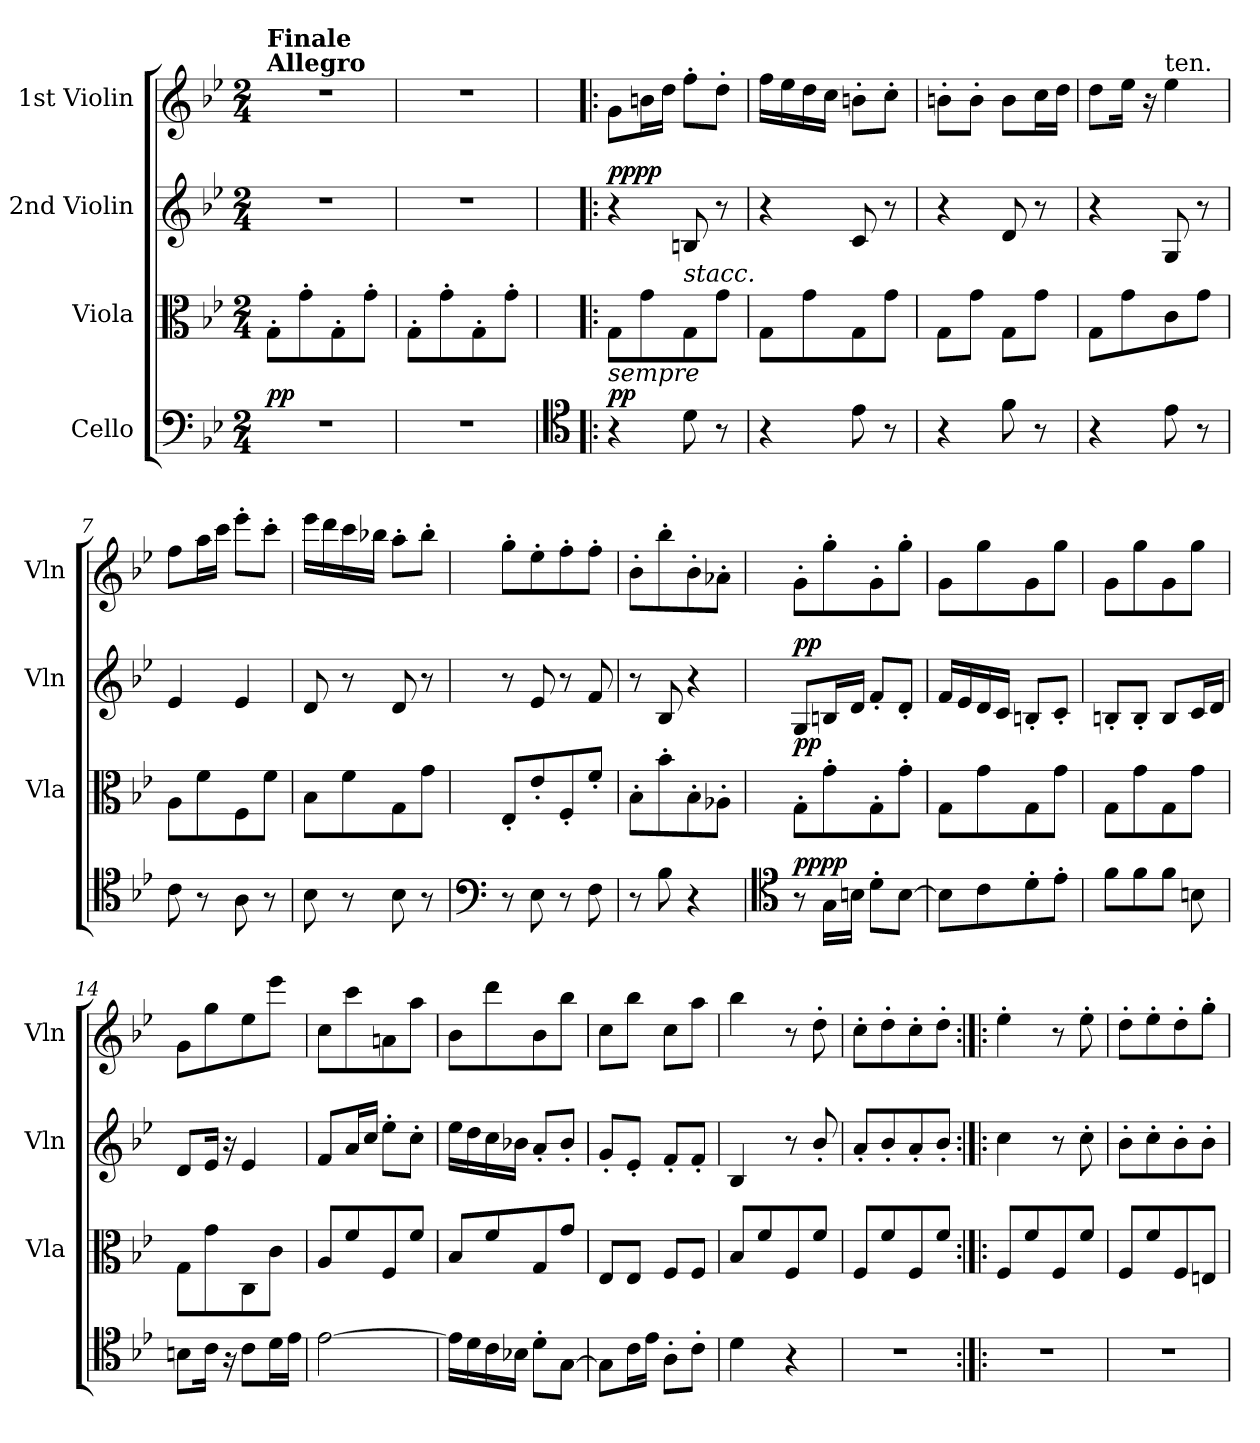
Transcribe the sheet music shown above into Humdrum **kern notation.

**kern	**dynam	**kern	**dynam	**kern	**dynam	**kern
*part4	*part4	*part3	*part3	*part2	*part2	*part1
*staff4	*staff4	*staff3	*staff3	*staff2	*staff2	*staff1
*I"Cello	*	*I"Viola	*	*I"2nd Violin	*	*I"1st Violin
*	*	*I'Vla	*	*I'Vln	*	*I'Vln
*clefF4	*	*clefC3	*	*clefG2	*	*clefG2
*k[b-e-]	*	*k[b-e-]	*	*k[b-e-]	*	*k[b-e-]
*B-:	*	*B-:	*	*B-:	*	*B-:
*M2/4	*	*M2/4	*	*M2/4	*	*M2/4
=1	=1	=1	=1	=1	=1	=1
!	!	!	!	!	!	!LO:TX:a:B:t=Allegro
!	!	!	!	!	!	!LO:TX:a:B:t=Finale
!	!LO:DY:a	!	!	!	!	!
2r	pp	8G'\L	.	2r	.	2r
.	.	8g'\	.	.	.	.
.	.	8G'\	.	.	.	.
.	.	8g'\J	.	.	.	.
=2	=2	=2	=2	=2	=2	=2
2r	.	8G'\L	.	2r	.	2r
.	.	8g'\	.	.	.	.
.	.	8G'\	.	.	.	.
.	.	8g'\J	.	.	.	.
=3!|:	=3!|:	=3!|:	=3!|:	=3!|:	=3!|:	=3!|:
*clefC4	*	*	*	*	*	*
!	!	!LO:TX:b:i:t=sempre	!	!	!	!
!	!LO:DY:a	!	!	!	!LO:DY:b	!
!	!	!	!	!	!LO:DY:n=1:a	!
4r	pp	8G\L	.	4r	pp pp	8g\L
.	.	8g\	.	.	.	16bn\L
.	.	.	.	.	.	16dd\JJ
!	!	!LO:TX:a:i:t=stacc.	!	!	!	!
8d\	.	8G\	.	8Bn/	.	8ff'\L
8r	.	8g\J	.	8r	.	8dd'\J
=4	=4	=4	=4	=4	=4	=4
4r	.	8G\L	.	4r	.	16ff\LL
.	.	.	.	.	.	16ee-\
.	.	8g\	.	.	.	16dd\
.	.	.	.	.	.	16cc\JJ
8e-\	.	8G\	.	8c/	.	8bn'\L
8r	.	8g\J	.	8r	.	8cc'\J
=5	=5	=5	=5	=5	=5	=5
4r	.	8G\L	.	4r	.	8bn'\L
.	.	8g\J	.	.	.	8b'\J
8f\	.	8G\L	.	8d/	.	8b\L
8r	.	8g\J	.	8r	.	16cc\L
.	.	.	.	.	.	16dd\JJ
=6	=6	=6	=6	=6	=6	=6
4r	.	8G\L	.	4r	.	8dd\L
.	.	8g\	.	.	.	16ee-\Jk
.	.	.	.	.	.	16r
!	!	!	!	!	!	!LO:TX:a:t=ten.
8e-\	.	8c\	.	8G/	.	4ee-\
8r	.	8g\J	.	8r	.	.
=7	=7	=7	=7	=7	=7	=7
8c\	.	8A\L	.	4e-/	.	8ff\L
8r	.	8f\	.	.	.	16aa\L
.	.	.	.	.	.	16ccc\JJ
8A\	.	8F\	.	4e-/	.	8eee-'\L
8r	.	8f\J	.	.	.	8ccc'\J
!!LO:LB:g=z
=8	=8	=8	=8	=8	=8	=8
8B-\	.	8B-\L	.	8d/	.	16eee-\LL
.	.	.	.	.	.	16ddd\
8r	.	8f\	.	8r	.	16ccc\
.	.	.	.	.	.	16bb-X\JJ
8B-\	.	8G\	.	8d/	.	8aa'\L
8r	.	8g\J	.	8r	.	8bb-'\J
=9	=9	=9	=9	=9	=9	=9
*clefF4	*	*	*	*	*	*
8r	.	8E-'/L	.	8r	.	8gg'\L
8E-\	.	8e-'/	.	8e-/	.	8ee-'\
8r	.	8F'/	.	8r	.	8ff'\
8F\	.	8f'/J	.	8f/	.	8ff'\J
=10	=10	=10	=10	=10	=10	=10
8r	.	8B-'\L	.	8r	.	8b-'\L
8B-\	.	8b-'\	.	8B-/	.	8bb-'\
4r	.	8B-'\	.	4r	.	8b-'\
.	.	8A-X'\J	.	.	.	8a-X'\J
=11	=11	=11	=11	=11	=11	=11
*clefC4	*	*	*	*	*	*
!	!LO:DY:b	!	!	!	!	!
!	!LO:DY:n=1:a	!	!LO:DY:a	!	!LO:DY:a	!
8r	pp pp	8G'\L	pp	8G/L	pp	8g'\L
16G\LL	.	8g'\	.	16Bn/L	.	8gg'\
16Bn\JJ	.	.	.	16d/JJ	.	.
8d'\L	.	8G'\	.	8f'/L	.	8g'\
[8B\J	.	8g'\J	.	8d'/J	.	8gg'\J
=12	=12	=12	=12	=12	=12	=12
8B\L]	.	8G\L	.	16f/LL	.	8g\L
.	.	.	.	16e-/	.	.
8c\	.	8g\	.	16d/	.	8gg\
.	.	.	.	16c/JJ	.	.
8d'\	.	8G\	.	8Bn'/L	.	8g\
8e-'\J	.	8g\J	.	8c'/J	.	8gg\J
=13	=13	=13	=13	=13	=13	=13
8f\L	.	8G\L	.	8Bn'/L	.	8g\L
8f\	.	8g\	.	8B'/J	.	8gg\
8f\J	.	8G\	.	8B/L	.	8g\
8Bn\	.	8g\J	.	16c/L	.	8gg\J
.	.	.	.	16d/JJ	.	.
=14	=14	=14	=14	=14	=14	=14
8Bn\L	.	8G\L	.	8d/L	.	8g\L
16c\Jk	.	8g\	.	16e-/Jk	.	8gg\
16r	.	.	.	16r	.	.
8c\L	.	8C\	.	4e-/	.	8ee-\
16d\L	.	8c\J	.	.	.	8eee-\J
16e-\JJ	.	.	.	.	.	.
!!LO:PB:g=z
=15	=15	=15	=15	=15	=15	=15
[2e-\	.	8A/L	.	8f/L	.	8cc\L
.	.	8f/	.	16a/L	.	8ccc\
.	.	.	.	16cc/JJ	.	.
.	.	8F/	.	8ee-'\L	.	8an\
.	.	8f/J	.	8cc'\J	.	8aa\J
=16	=16	=16	=16	=16	=16	=16
16e-\LL]	.	8B-/L	.	16ee-\LL	.	8b-\L
16d\	.	.	.	16dd\	.	.
16c\	.	8f/	.	16cc\	.	8ddd\
16B-X\JJ	.	.	.	16b-X\JJ	.	.
8d'\L	.	8G/	.	8a'/L	.	8b-\
[8G\J	.	8g/J	.	8b-'/J	.	8bb-\J
=17	=17	=17	=17	=17	=17	=17
8G\L]	.	8E-/L	.	8g'/L	.	8cc\L
16c\L	.	8E-/J	.	8e-'/J	.	8bb-\J
16e-\JJ	.	.	.	.	.	.
8A'\L	.	8F/L	.	8f'/L	.	8cc\L
8c'\J	.	8F/J	.	8f'/J	.	8aa\J
=18	=18	=18	=18	=18	=18	=18
4d\	.	8B-/L	.	4B-/	.	4bb-\
.	.	8f/	.	.	.	.
4r	.	8F/	.	8r	.	8r
.	.	8f/J	.	8b-'/	.	8dd'\
=19	=19	=19	=19	=19	=19	=19
2r	.	8F/L	.	8a'/L	.	8cc'\L
.	.	8f/	.	8b-'/	.	8dd'\
.	.	8F/	.	8a'/	.	8cc'\
.	.	8f/J	.	8b-'/J	.	8dd'\J
=20:|!|:	=20:|!|:	=20:|!|:	=20:|!|:	=20:|!|:	=20:|!|:	=20:|!|:
2r	.	8F/L	.	4cc\	.	4ee-'\
.	.	8f/	.	.	.	.
.	.	8F/	.	8r	.	8r
.	.	8f/J	.	8cc'\	.	8ee-'\
=21	=21	=21	=21	=21	=21	=21
2r	.	8F/L	.	8b-'\L	.	8dd'\L
.	.	8f/	.	8cc'\	.	8ee-'\
.	.	8F/	.	8b-'\	.	8dd'\
.	.	8En/J	.	8b-'\J	.	8gg'\J
=	=	=	=	=	=	=
*-	*-	*-	*-	*-	*-	*-
